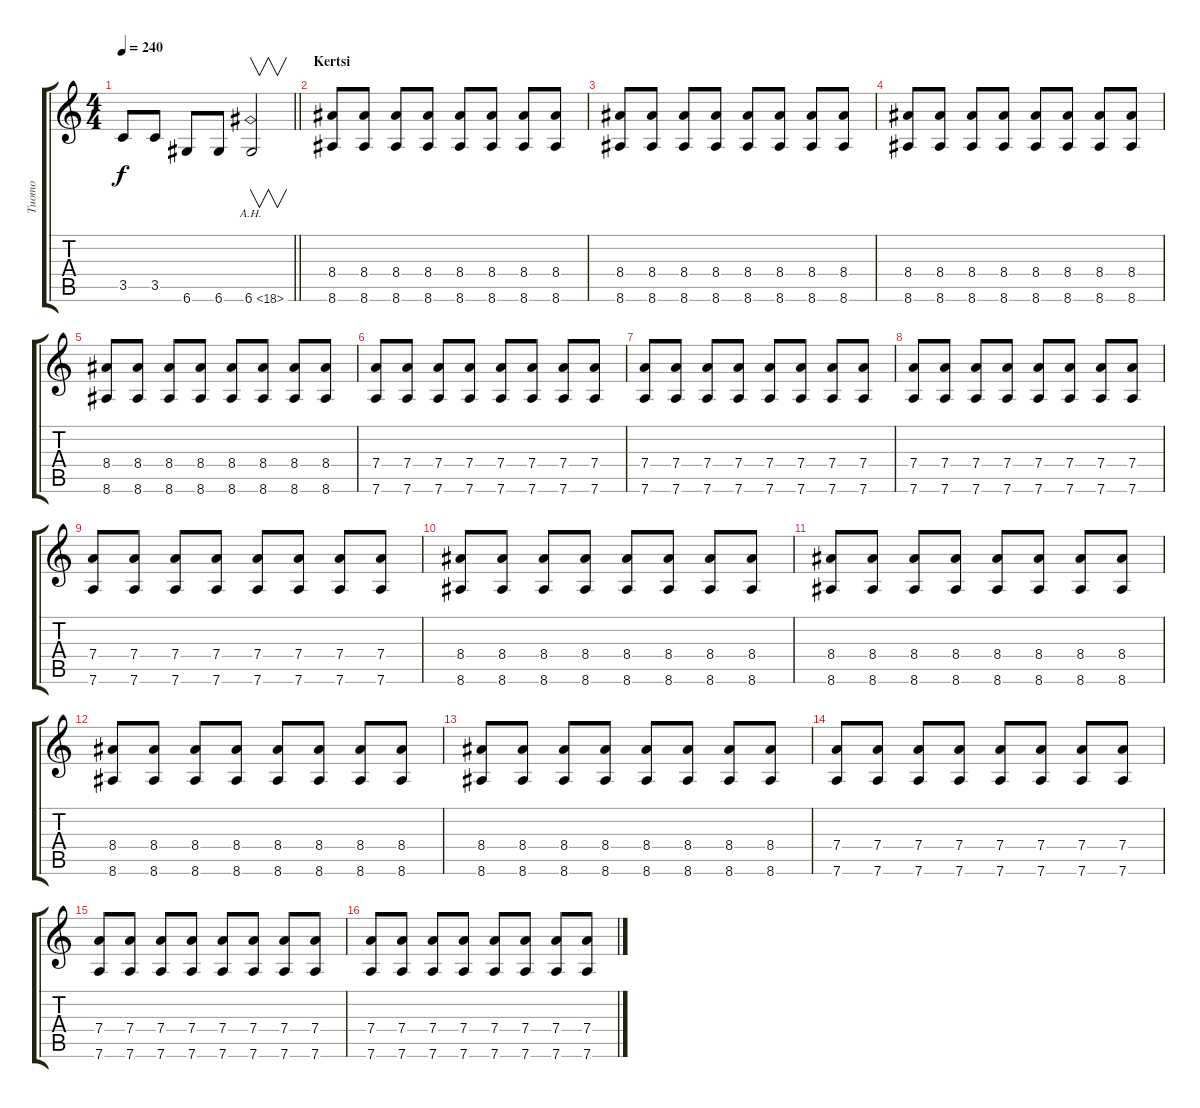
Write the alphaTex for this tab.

\track ("Tuomo" "Tuomo") {instrument distortionguitar}
\staff {score tabs}
\tuning (E4 B3 G3 D3 A2 D2) {hide}
\ts (4 4)
\tempo 240
\clef g2
\barLineRight lightlight
\ks c
3.5.8{dy f} 3.5.8 6.6.8 6.6.8 6.6{ah 12}.2{v instrument guitarharmonics} |
\section ("" "Kertsi")
(8.4 8.6).8{instrument distortionguitar} (8.4 8.6).8 (8.4 8.6).8 (8.4 8.6).8 (8.4 8.6).8 (8.4 8.6).8 (8.4 8.6).8 (8.4 8.6).8 |
(8.4 8.6).8 (8.4 8.6).8 (8.4 8.6).8 (8.4 8.6).8 (8.4 8.6).8 (8.4 8.6).8 (8.4 8.6).8 (8.4 8.6).8 |
(8.4 8.6).8 (8.4 8.6).8 (8.4 8.6).8 (8.4 8.6).8 (8.4 8.6).8 (8.4 8.6).8 (8.4 8.6).8 (8.4 8.6).8 |
(8.4 8.6).8 (8.4 8.6).8 (8.4 8.6).8 (8.4 8.6).8 (8.4 8.6).8 (8.4 8.6).8 (8.4 8.6).8 (8.4 8.6).8 |
(7.4 7.6).8 (7.4 7.6).8 (7.4 7.6).8 (7.4 7.6).8 (7.4 7.6).8 (7.4 7.6).8 (7.4 7.6).8 (7.4 7.6).8 |
(7.4 7.6).8 (7.4 7.6).8 (7.4 7.6).8 (7.4 7.6).8 (7.4 7.6).8 (7.4 7.6).8 (7.4 7.6).8 (7.4 7.6).8 |
(7.4 7.6).8 (7.4 7.6).8 (7.4 7.6).8 (7.4 7.6).8 (7.4 7.6).8 (7.4 7.6).8 (7.4 7.6).8 (7.4 7.6).8 |
(7.4 7.6).8 (7.4 7.6).8 (7.4 7.6).8 (7.4 7.6).8 (7.4 7.6).8 (7.4 7.6).8 (7.4 7.6).8 (7.4 7.6).8 |
(8.4 8.6).8 (8.4 8.6).8 (8.4 8.6).8 (8.4 8.6).8 (8.4 8.6).8 (8.4 8.6).8 (8.4 8.6).8 (8.4 8.6).8 |
(8.4 8.6).8 (8.4 8.6).8 (8.4 8.6).8 (8.4 8.6).8 (8.4 8.6).8 (8.4 8.6).8 (8.4 8.6).8 (8.4 8.6).8 |
(8.4 8.6).8 (8.4 8.6).8 (8.4 8.6).8 (8.4 8.6).8 (8.4 8.6).8 (8.4 8.6).8 (8.4 8.6).8 (8.4 8.6).8 |
(8.4 8.6).8 (8.4 8.6).8 (8.4 8.6).8 (8.4 8.6).8 (8.4 8.6).8 (8.4 8.6).8 (8.4 8.6).8 (8.4 8.6).8 |
(7.4 7.6).8 (7.4 7.6).8 (7.4 7.6).8 (7.4 7.6).8 (7.4 7.6).8 (7.4 7.6).8 (7.4 7.6).8 (7.4 7.6).8 |
(7.4 7.6).8 (7.4 7.6).8 (7.4 7.6).8 (7.4 7.6).8 (7.4 7.6).8 (7.4 7.6).8 (7.4 7.6).8 (7.4 7.6).8 |
(7.4 7.6).8 (7.4 7.6).8 (7.4 7.6).8 (7.4 7.6).8 (7.4 7.6).8 (7.4 7.6).8 (7.4 7.6).8 (7.4 7.6).8
